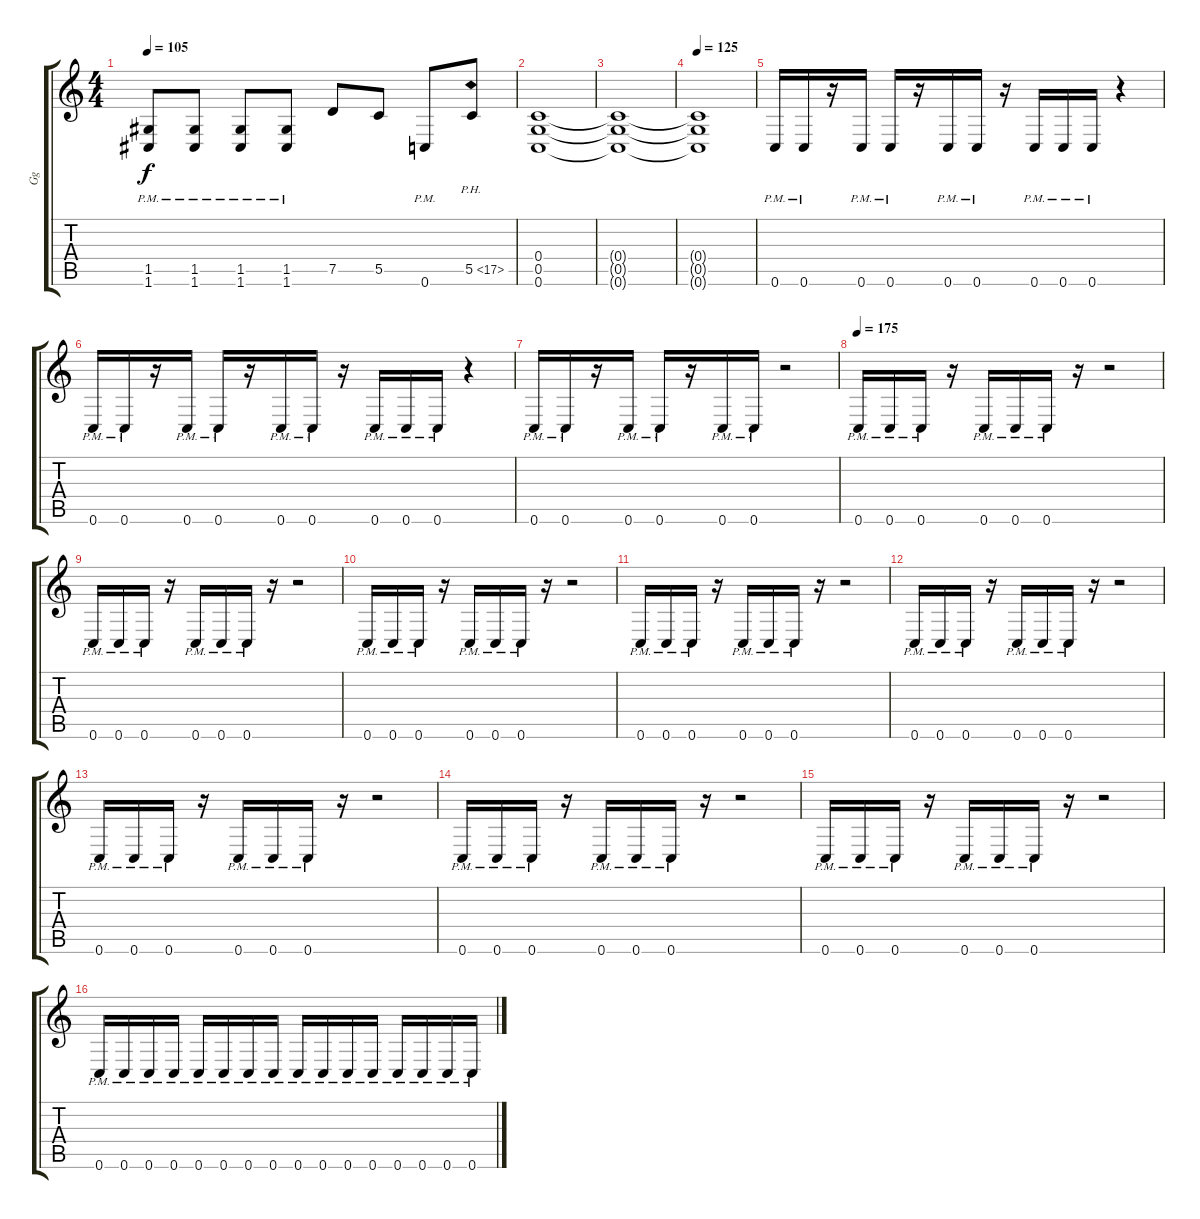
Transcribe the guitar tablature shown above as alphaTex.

\track ("Gg" "Gg") {instrument distortionguitar}
\staff {score tabs}
\tuning (D4 A3 F3 C3 G2 C2) {hide}
\ts (4 4)
\tempo 105
\clef g2
\ks c
(1.5{pm} 1.6{pm}).8{dy f} (1.5{pm} 1.6{pm}).8 (1.5{pm} 1.6{pm}).8 (1.5{pm} 1.6{pm}).8 7.5.8 5.5.8 0.6{pm}.8 5.5{ph 12}.8 |
(0.4 0.5 0.6).1 |
(0.4{t} 0.5{t} 0.6{t}).1 |
\tempo 125
(0.4{t} 0.5{t} 0.6{t}).1 |
0.6{pm}.16 0.6{pm}.16 r.16 0.6{pm}.16 0.6{pm}.16 r.16 0.6{pm}.16 0.6{pm}.16 r.16 0.6{pm}.16 0.6{pm}.16 0.6{pm}.16 r.4 |
0.6{pm}.16 0.6{pm}.16 r.16 0.6{pm}.16 0.6{pm}.16 r.16 0.6{pm}.16 0.6{pm}.16 r.16 0.6{pm}.16 0.6{pm}.16 0.6{pm}.16 r.4 |
0.6{pm}.16 0.6{pm}.16 r.16 0.6{pm}.16 0.6{pm}.16 r.16 0.6{pm}.16 0.6{pm}.16 r.2 |
\tempo 175
0.6{pm}.16 0.6{pm}.16 0.6{pm}.16 r.16 0.6{pm}.16 0.6{pm}.16 0.6{pm}.16 r.16 r.2 |
0.6{pm}.16 0.6{pm}.16 0.6{pm}.16 r.16 0.6{pm}.16 0.6{pm}.16 0.6{pm}.16 r.16 r.2 |
0.6{pm}.16 0.6{pm}.16 0.6{pm}.16 r.16 0.6{pm}.16 0.6{pm}.16 0.6{pm}.16 r.16 r.2 |
0.6{pm}.16 0.6{pm}.16 0.6{pm}.16 r.16 0.6{pm}.16 0.6{pm}.16 0.6{pm}.16 r.16 r.2 |
0.6{pm}.16 0.6{pm}.16 0.6{pm}.16 r.16 0.6{pm}.16 0.6{pm}.16 0.6{pm}.16 r.16 r.2 |
0.6{pm}.16 0.6{pm}.16 0.6{pm}.16 r.16 0.6{pm}.16 0.6{pm}.16 0.6{pm}.16 r.16 r.2 |
0.6{pm}.16 0.6{pm}.16 0.6{pm}.16 r.16 0.6{pm}.16 0.6{pm}.16 0.6{pm}.16 r.16 r.2 |
0.6{pm}.16 0.6{pm}.16 0.6{pm}.16 r.16 0.6{pm}.16 0.6{pm}.16 0.6{pm}.16 r.16 r.2 |
0.6{pm}.16 0.6{pm}.16 0.6{pm}.16 0.6{pm}.16 0.6{pm}.16 0.6{pm}.16 0.6{pm}.16 0.6{pm}.16 0.6{pm}.16 0.6{pm}.16 0.6{pm}.16 0.6{pm}.16 0.6{pm}.16 0.6{pm}.16 0.6{pm}.16 0.6{pm}.16
